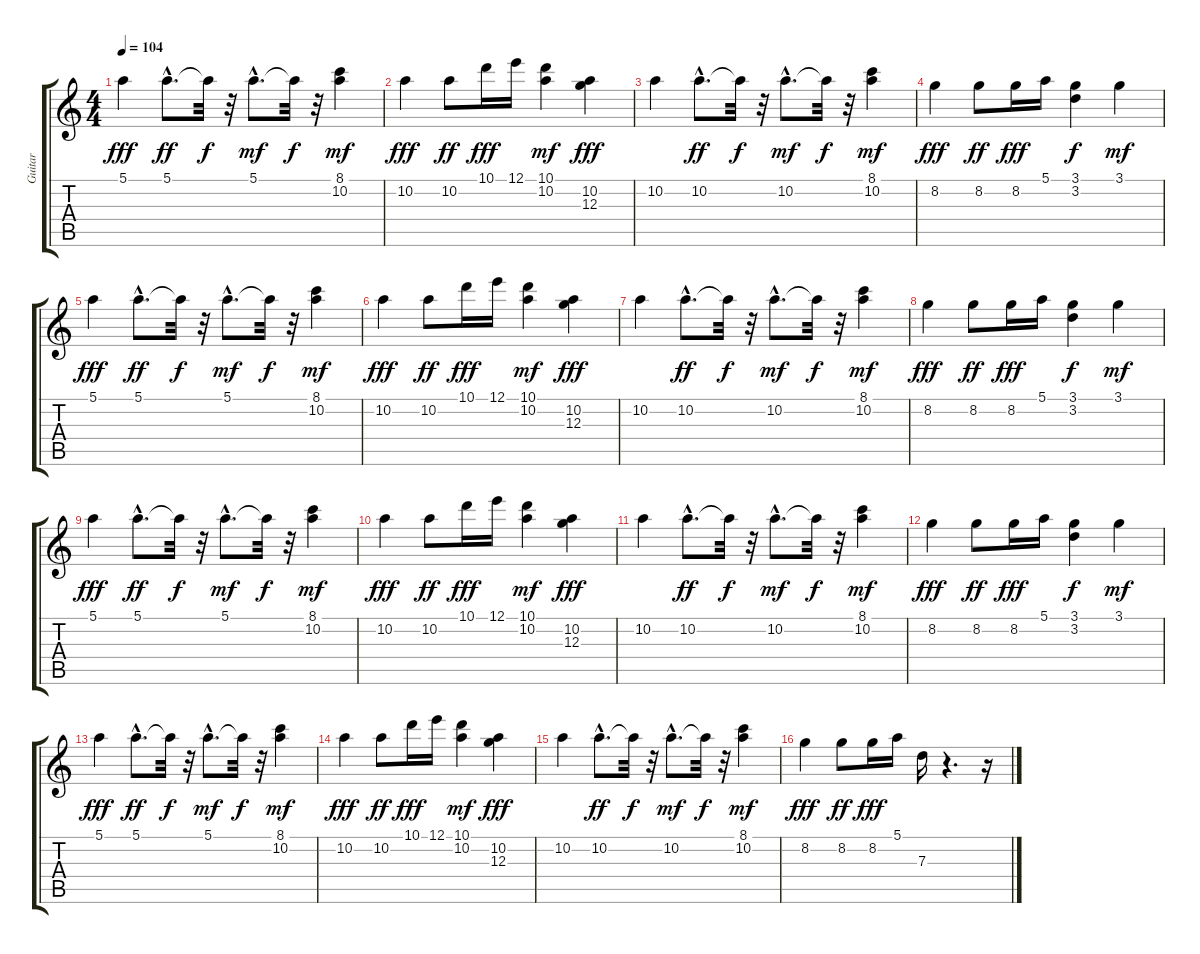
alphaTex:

\track ("Guitar" "Guitar") {instrument electricguitarclean}
\staff {score tabs}
\tuning (E4 B3 G3 D3 A2 E2) {hide}
\ts (4 4)
\tempo 104
\clef g2
\ks c
5.1.4{dy fff volume 16 balance 8} 5.1{hac}.8{d dy ff} 5.1{t}.32{dy f} r.32 5.1{hac}.8{d dy mf} 5.1{t}.32{dy f} r.32 (8.1 10.2).4{dy mf} |
10.2.4{dy fff} 10.2.8{dy ff} 10.1.16{dy fff} 12.1.16 (10.1 10.2).4{dy mf} (10.2 12.3).4{dy fff} |
10.2.4 10.2{hac}.8{d dy ff} 10.2{t}.32{dy f} r.32 10.2{hac}.8{d dy mf} 10.2{t}.32{dy f} r.32 (8.1 10.2).4{dy mf} |
8.2.4{dy fff} 8.2.8{dy ff} 8.2.16{dy fff} 5.1.16 (3.1 3.2).4{dy f} 3.1.4{dy mf} |
5.1.4{dy fff volume 16 balance 8} 5.1{hac}.8{d dy ff} 5.1{t}.32{dy f} r.32 5.1{hac}.8{d dy mf} 5.1{t}.32{dy f} r.32 (8.1 10.2).4{dy mf} |
10.2.4{dy fff} 10.2.8{dy ff} 10.1.16{dy fff} 12.1.16 (10.1 10.2).4{dy mf} (10.2 12.3).4{dy fff} |
10.2.4 10.2{hac}.8{d dy ff} 10.2{t}.32{dy f} r.32 10.2{hac}.8{d dy mf} 10.2{t}.32{dy f} r.32 (8.1 10.2).4{dy mf} |
8.2.4{dy fff} 8.2.8{dy ff} 8.2.16{dy fff} 5.1.16 (3.1 3.2).4{dy f} 3.1.4{dy mf} |
5.1.4{dy fff volume 16 balance 8} 5.1{hac}.8{d dy ff} 5.1{t}.32{dy f} r.32 5.1{hac}.8{d dy mf} 5.1{t}.32{dy f} r.32 (8.1 10.2).4{dy mf} |
10.2.4{dy fff} 10.2.8{dy ff} 10.1.16{dy fff} 12.1.16 (10.1 10.2).4{dy mf} (10.2 12.3).4{dy fff} |
10.2.4 10.2{hac}.8{d dy ff} 10.2{t}.32{dy f} r.32 10.2{hac}.8{d dy mf} 10.2{t}.32{dy f} r.32 (8.1 10.2).4{dy mf} |
8.2.4{dy fff} 8.2.8{dy ff} 8.2.16{dy fff} 5.1.16 (3.1 3.2).4{dy f} 3.1.4{dy mf} |
5.1.4{dy fff volume 16 balance 8} 5.1{hac}.8{d dy ff} 5.1{t}.32{dy f} r.32 5.1{hac}.8{d dy mf} 5.1{t}.32{dy f} r.32 (8.1 10.2).4{dy mf} |
10.2.4{dy fff} 10.2.8{dy ff} 10.1.16{dy fff} 12.1.16 (10.1 10.2).4{dy mf} (10.2 12.3).4{dy fff} |
10.2.4 10.2{hac}.8{d dy ff} 10.2{t}.32{dy f} r.32 10.2{hac}.8{d dy mf} 10.2{t}.32{dy f} r.32 (8.1 10.2).4{dy mf} |
8.2.4{dy fff} 8.2.8{dy ff} 8.2.16{dy fff} 5.1.16 7.3.16 r.4{d} r.16
